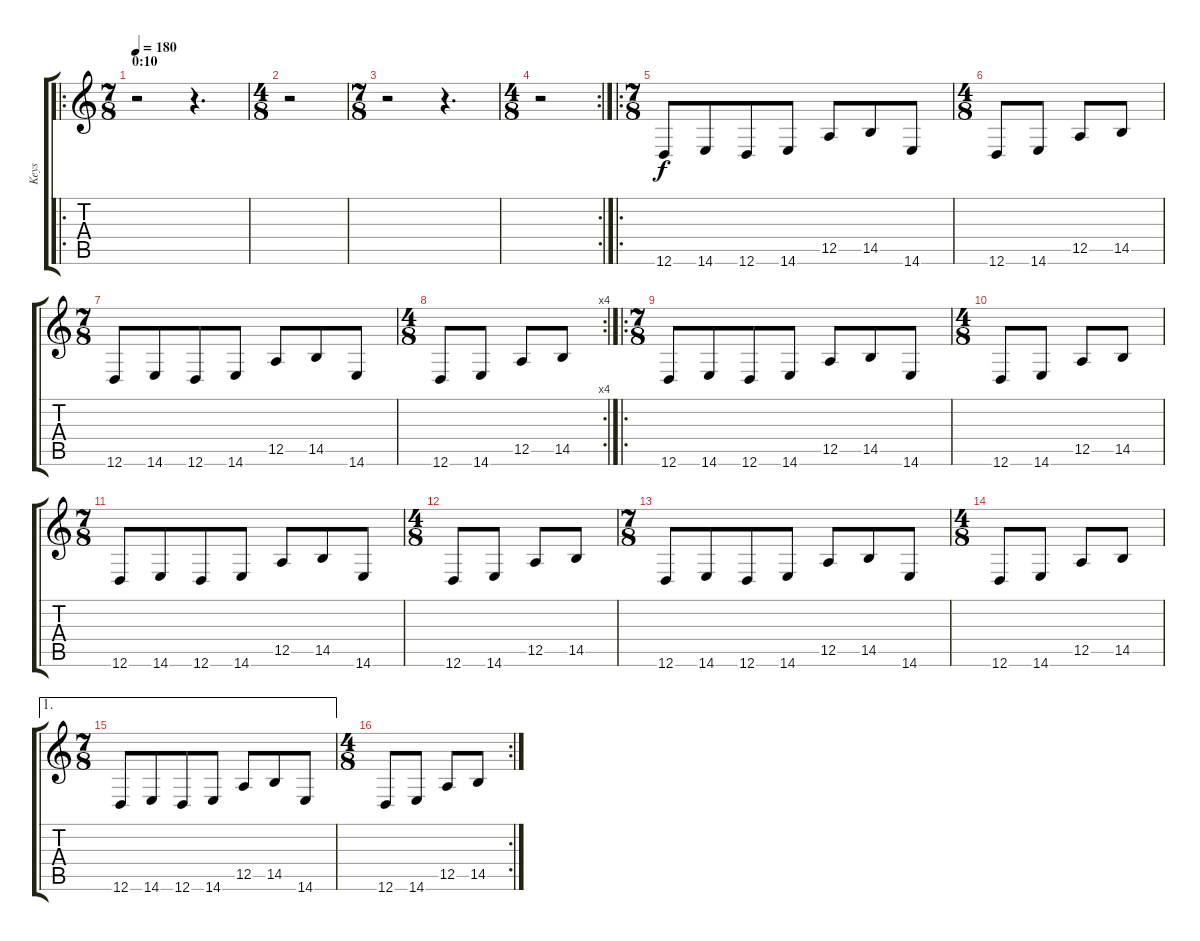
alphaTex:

\track ("Keys" "Keys") {instrument synthstrings1}
\staff {score tabs}
\tuning (E4 B3 G3 D3 A2 D2) {hide}
\ro
\ts (7 8)
\section ("" "0:10")
\tempo 180
\clef g2
\ks c
r.2{dy f instrument synthstrings1} r.4{d} |
\ts (4 8)
r.2 |
\ts (7 8)
r.2 r.4{d} |
\rc 2
\ts (4 8)
r.2 |
\ro
\ts (7 8)
12.6.8 14.6.8 12.6.8 14.6.8 12.5.8 14.5.8 14.6.8 |
\ts (4 8)
12.6.8 14.6.8 12.5.8 14.5.8 |
\ts (7 8)
12.6.8 14.6.8 12.6.8 14.6.8 12.5.8 14.5.8 14.6.8 |
\rc 4
\ts (4 8)
12.6.8 14.6.8 12.5.8 14.5.8 |
\ro
\ts (7 8)
12.6.8 14.6.8 12.6.8 14.6.8 12.5.8 14.5.8 14.6.8 |
\ts (4 8)
12.6.8 14.6.8 12.5.8 14.5.8 |
\ts (7 8)
12.6.8 14.6.8 12.6.8 14.6.8 12.5.8 14.5.8 14.6.8 |
\ts (4 8)
12.6.8 14.6.8 12.5.8 14.5.8 |
\ts (7 8)
12.6.8 14.6.8 12.6.8 14.6.8 12.5.8 14.5.8 14.6.8 |
\ts (4 8)
12.6.8 14.6.8 12.5.8 14.5.8 |
\ae 1
\ts (7 8)
12.6.8 14.6.8 12.6.8 14.6.8 12.5.8 14.5.8 14.6.8 |
\rc 2
\ts (4 8)
12.6.8 14.6.8 12.5.8 14.5.8
